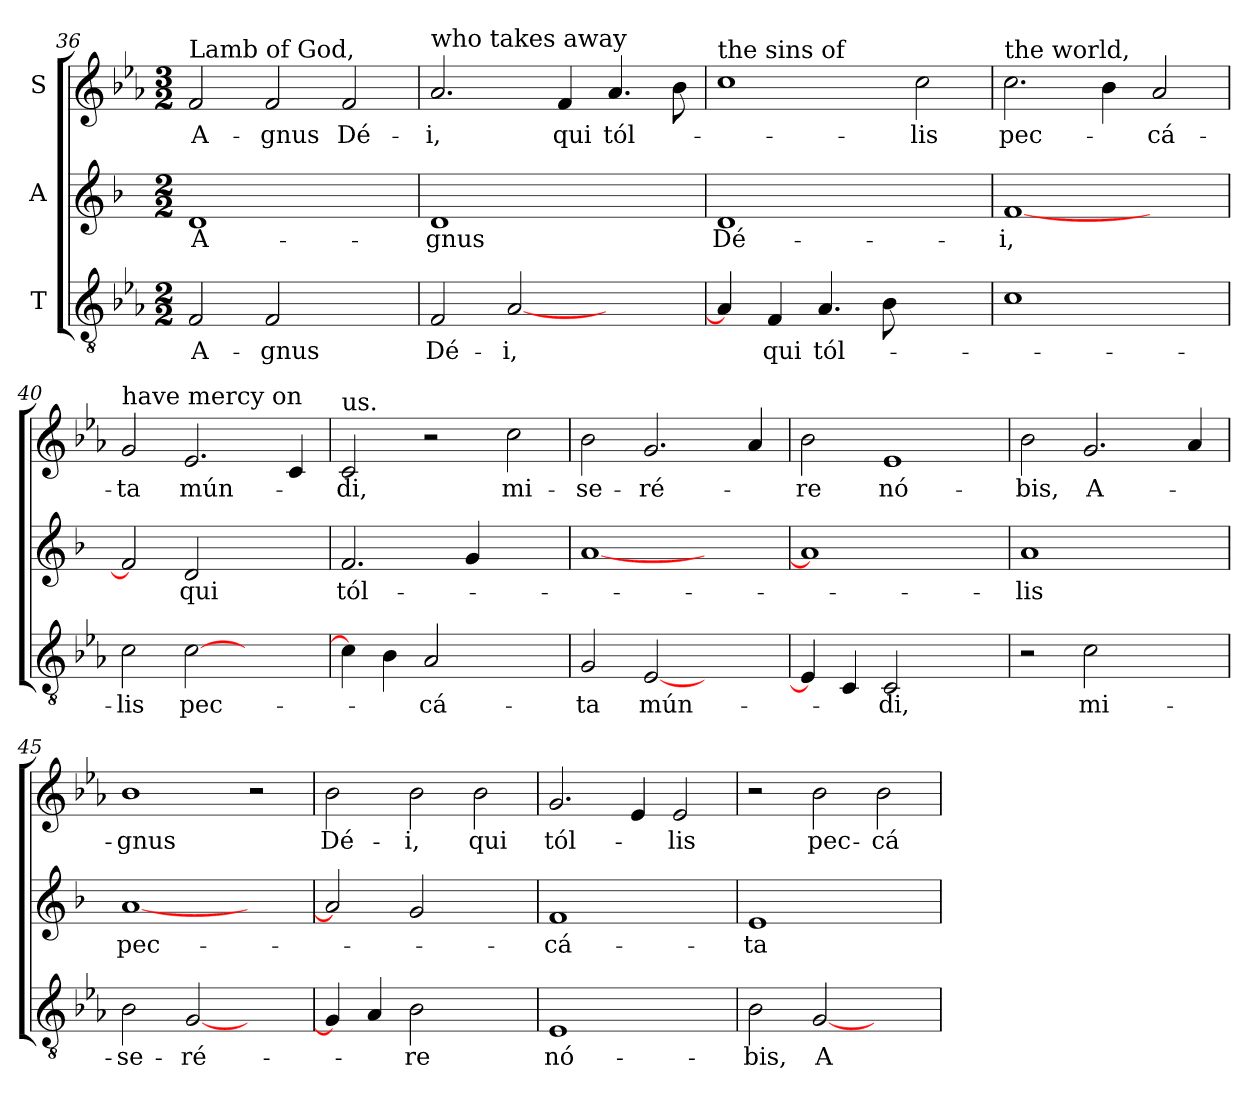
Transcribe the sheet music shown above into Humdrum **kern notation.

**kern	**text	**kern	**text	**kern	**text
*part3	*part3	*part2	*part2	*part1	*part1
*staff3	*staff3	*staff2	*staff2	*staff1	*staff1
*I"T	*	*I"A	*	*I"S	*
*clefGv2	*	*clefG2	*	*clefG2	*
*	*	*ITrd1c2	*	*	*
*k[b-e-a-]	*	*k[b-e-a-]	*	*k[b-e-a-]	*
*E-:	*	*E-:	*	*E-:	*
*M2/2	*	*M2/2	*	*M3/2	*
=36	=36	=36	=36	=36	=36
!	!	!	!	!LO:TX:a:t=Lamb of God,	!
!	!LO:LY:b	!	!LO:LY:b	!	!LO:LY:b
2F/	A-	1c	A-	2f/	A-
!	!LO:LY:b	!	!	!	!LO:LY:b
2F/	-gnus	.	.	2f/	-gnus
!	!	!	!	!	!LO:LY:b
2ryy	.	2ryy	.	2f/	Dé-
=37	=37	=37	=37	=37	=37
!	!	!	!	!LO:TX:a:t=who takes away	!
!	!LO:LY:b	!	!LO:LY:b	!	!LO:LY:b
2F/	Dé-	1c	-gnus	2.a-/	-i,
!	!LO:LY:b	!	!	!	!
[2A-/	-i,	.	.	.	.
!	!	!	!	!	!LO:LY:b
.	.	.	.	4f/	qui
!	!	!	!	!	!LO:LY:b
2ryy	.	2ryy	.	4.a-/	tól-
.	.	.	.	8b-\	.
=38	=38	=38	=38	=38	=38
!	!	!	!	!LO:TX:a:t=the sins of	!
!	!	!	!LO:LY:b	!	!
4A-/]	.	1c	Dé-	1cc	.
!	!LO:LY:b	!	!	!	!
4F/	qui	.	.	.	.
!	!LO:LY:b	!	!	!	!
4.A-/	tól-	.	.	.	.
8B-\	.	.	.	.	.
!	!	!	!	!	!LO:LY:b
2ryy	.	2ryy	.	2cc\	-lis
=39	=39	=39	=39	=39	=39
!	!	!	!	!LO:TX:a:t=the world,	!
!	!	!	!LO:LY:b	!	!LO:LY:b
1c	.	[1e-	-i,	2.cc\	pec-
.	.	.	.	4b-\	.
!	!	!	!	!	!LO:LY:b
2ryy	.	2ryy	.	2a-/	-cá-
!!LO:LB:g=z
=40	=40	=40	=40	=40	=40
!	!	!	!	!LO:TX:a:t=have mercy on	!
!	!LO:LY:b	!	!	!	!LO:LY:b
2c\	-lis	2e-/]	.	2g/	-ta
!	!LO:LY:b	!	!LO:LY:b	!	!LO:LY:b
[2c\	pec-	2c/	qui	2.e-/	mún-
2ryy	.	2ryy	.	.	.
.	.	.	.	4c/	.
=41	=41	=41	=41	=41	=41
!	!	!	!	!LO:TX:a:t=us.	!
!	!	!	!LO:LY:b	!	!LO:LY:b
4c\]	.	2.e-/	tól-	2c/	-di,
4B-\	.	.	.	.	.
!	!LO:LY:b	!	!	!	!
2A-/	-cá-	.	.	2r	.
.	.	4f/	.	.	.
!	!	!	!	!	!LO:LY:b
2ryy	.	2ryy	.	2cc\	mi-
=42	=42	=42	=42	=42	=42
!	!LO:LY:b	!	!	!	!LO:LY:b
2G/	-ta	[1g	.	2b-\	-se-
!	!LO:LY:b	!	!	!	!LO:LY:b
[2E-/	mún-	.	.	2.g/	-ré-
2ryy	.	2ryy	.	.	.
.	.	.	.	4a-/	.
=43	=43	=43	=43	=43	=43
!	!	!	!	!	!LO:LY:b
4E-/]	.	1g]	.	2b-\	-re
4C/	.	.	.	.	.
!	!LO:LY:b	!	!	!	!LO:LY:b
2C/	-di,	.	.	1e-	nó-
2ryy	.	2ryy	.	.	.
=44	=44	=44	=44	=44	=44
!	!	!	!LO:LY:b	!	!LO:LY:b
2r	.	1g	-lis	2b-\	-bis,
!	!LO:LY:b	!	!	!	!LO:LY:b
2c\	mi-	.	.	2.g/	A-
2ryy	.	2ryy	.	.	.
.	.	.	.	4a-/	.
!!LO:LB:g=z
=45	=45	=45	=45	=45	=45
!	!LO:LY:b	!	!LO:LY:b	!	!LO:LY:b
2B-\	-se-	[1g	pec-	1b-	-gnus
!	!LO:LY:b	!	!	!	!
[2G/	-ré-	.	.	.	.
2ryy	.	2ryy	.	2r	.
=46	=46	=46	=46	=46	=46
!	!	!	!	!	!LO:LY:b
4G/]	.	2g/]	.	2b-\	Dé-
4A-/	.	.	.	.	.
!	!LO:LY:b	!	!	!	!LO:LY:b
2B-\	-re	2f/	.	2b-\	-i,
!	!	!	!	!	!LO:LY:b
2ryy	.	2ryy	.	2b-\	qui
=47	=47	=47	=47	=47	=47
!	!LO:LY:b	!	!LO:LY:b	!	!LO:LY:b
1E-	nó-	1e-	-cá-	2.g/	tól-
.	.	.	.	4e-/	.
!	!	!	!	!	!LO:LY:b
2ryy	.	2ryy	.	2e-/	-lis
=48	=48	=48	=48	=48	=48
!	!LO:LY:b	!	!LO:LY:b	!	!
2B-\	-bis,	1d	-ta	2r	.
!	!LO:LY:b	!	!	!	!LO:LY:b
[2G/	A-	.	.	2b-\	pec-
!	!	!	!	!	!LO:LY:b
2ryy	.	2ryy	.	2b-\	-cá-
=	=	=	=	=	=
*-	*-	*-	*-	*-	*-
